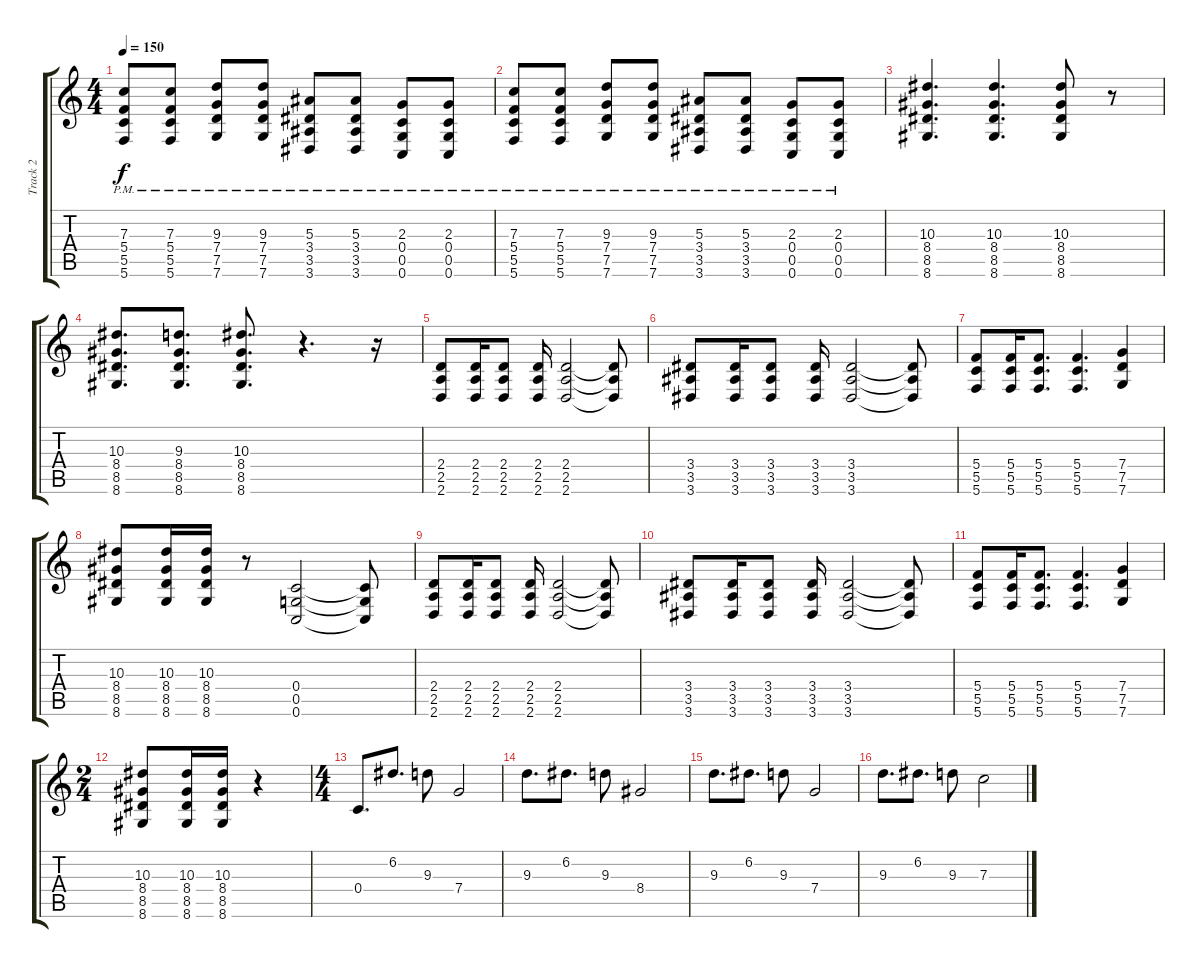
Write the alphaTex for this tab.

\track ("Track 2" "Track 2") {instrument distortionguitar}
\staff {score tabs}
\tuning (D4 A3 F3 C3 G2 C2) {hide}
\ts (4 4)
\tempo 150
\clef g2
\ks c
(7.3{pm} 5.4{pm} 5.5{pm} 5.6{pm}).8{dy f} (7.3{pm} 5.4{pm} 5.5{pm} 5.6{pm}).8 (9.3{pm} 7.4{pm} 7.5{pm} 7.6{pm}).8 (9.3{pm} 7.4{pm} 7.5{pm} 7.6{pm}).8 (5.3{pm} 3.4{pm} 3.5{pm} 3.6{pm}).8 (5.3{pm} 3.4{pm} 3.5{pm} 3.6{pm}).8 (2.3{pm} 0.4{pm} 0.5{pm} 0.6{pm}).8 (2.3{pm} 0.4{pm} 0.5{pm} 0.6{pm}).8 |
(7.3{pm} 5.4{pm} 5.5{pm} 5.6{pm}).8 (7.3{pm} 5.4{pm} 5.5{pm} 5.6{pm}).8 (9.3{pm} 7.4{pm} 7.5{pm} 7.6{pm}).8 (9.3{pm} 7.4{pm} 7.5{pm} 7.6{pm}).8 (5.3{pm} 3.4{pm} 3.5{pm} 3.6{pm}).8 (5.3{pm} 3.4{pm} 3.5{pm} 3.6{pm}).8 (2.3{pm} 0.4{pm} 0.5{pm} 0.6{pm}).8 (2.3{pm} 0.4{pm} 0.5{pm} 0.6{pm}).8 |
(10.3 8.4 8.5 8.6).4{d} (10.3 8.4 8.5 8.6).4{d} (10.3 8.4 8.5 8.6).8 r.8 |
(10.3 8.4 8.5 8.6).8{d} (9.3 8.4 8.5 8.6).8{d} (10.3 8.4 8.5 8.6).8{d} r.4{d} r.16 |
(2.4 2.5 2.6).8 (2.4 2.5 2.6).16 (2.4 2.5 2.6).8 (2.4 2.5 2.6).16 (2.4 2.5 2.6).2 (2.4{t} 2.5{t} 2.6{t}).8 |
(3.4 3.5 3.6).8 (3.4 3.5 3.6).16 (3.4 3.5 3.6).8 (3.4 3.5 3.6).16 (3.4 3.5 3.6).2 (3.4{t} 3.5{t} 3.6{t}).8 |
(5.4 5.5 5.6).8 (5.4 5.5 5.6).16 (5.4 5.5 5.6).8{d} (5.4 5.5 5.6).4{d} (7.4 7.5 7.6).4 |
(10.3 8.4 8.5 8.6).8 (10.3 8.4 8.5 8.6).16 (10.3 8.4 8.5 8.6).16 r.8 (0.4 0.5 0.6).2 (0.4{t} 0.5{t} 0.6{t}).8 |
(2.4 2.5 2.6).8 (2.4 2.5 2.6).16 (2.4 2.5 2.6).8 (2.4 2.5 2.6).16 (2.4 2.5 2.6).2 (2.4{t} 2.5{t} 2.6{t}).8 |
(3.4 3.5 3.6).8 (3.4 3.5 3.6).16 (3.4 3.5 3.6).8 (3.4 3.5 3.6).16 (3.4 3.5 3.6).2 (3.4{t} 3.5{t} 3.6{t}).8 |
(5.4 5.5 5.6).8 (5.4 5.5 5.6).16 (5.4 5.5 5.6).8{d} (5.4 5.5 5.6).4{d} (7.4 7.5 7.6).4 |
\ts (2 4)
(10.3 8.4 8.5 8.6).8 (10.3 8.4 8.5 8.6).16 (10.3 8.4 8.5 8.6).16 r.4 |
\ts (4 4)
0.4.8{d} 6.2.8{d} 9.3.8 7.4.2 |
9.3.8{d} 6.2.8{d} 9.3.8 8.4.2 |
9.3.8{d} 6.2.8{d} 9.3.8 7.4.2 |
9.3.8{d} 6.2.8{d} 9.3.8 7.3.2
